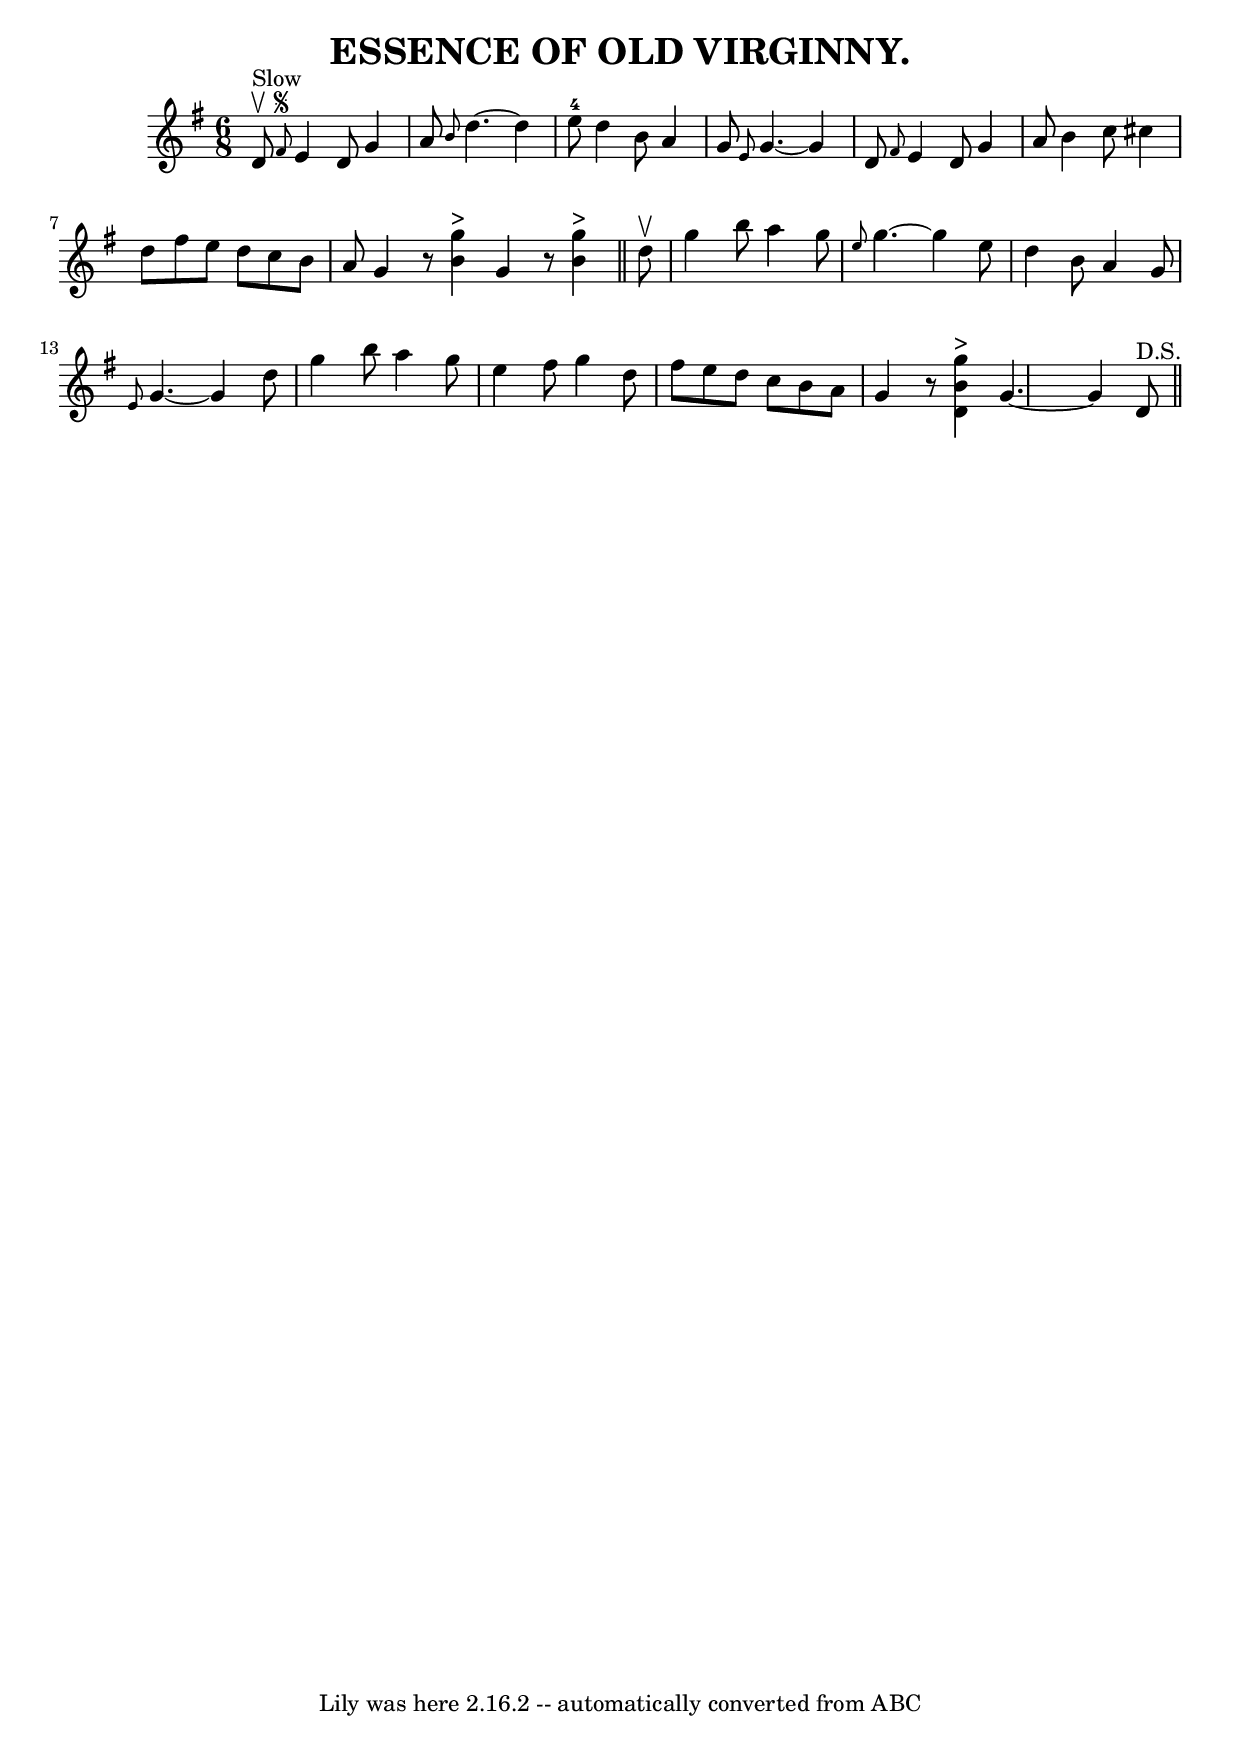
\version "2.16.2"
\include "Mammoth.ily"
\header {
  %% book = "Coles pg. 24.2"
  crossRefNumber = "18"
  footnotes = ""
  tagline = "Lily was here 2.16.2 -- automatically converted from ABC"
  title = "ESSENCE OF OLD VIRGINNY."

}
voicedefault =  {


  \time 6/8 
  \key g \major
 d'8^"Slow"^\upbow   |
  \grace { fis'8 
	   ^\segno 
	 } e'4 d'8 g'4 a'8  |
  \grace { b'8  
	 } d''4.   ~   
  d''4 e''8-4 |
  d''4 b'8 a'4 g'8  |
  \grace {    
    e'8  
  } g'4.   ~ g'4 d'8  |
  \grace { fis'8  
	 } e'4 d'8 
  g'4 a'8  |
  b'4 c''8 cis''4 d''8  |
  fis''8    
  e''8 d''8 c''8 b'8 a'8  |
  g'4    r8   << g''4^">" b'4 
	       >> \bar ":|" g'4    r8   << g''4^">" b'4   >> \bar "||" d''8 
  ^\upbow |
  g''4 b''8 a''4 g''8  |
  \grace { e''8  
	 }   
  g''4.   ~ g''4 e''8  |
  d''4 b'8 a'4 g'8  |
  
  \grace { e'8  
	 } g'4.   ~ g'4 d''8  |
  g''4 b''8 a''4 
  g''8  |
  e''4 fis''8 g''4 d''8  |
  fis''8 e''8   
  d''8 c''8 b'8 a'8  |
  g'4    r8   << g''4^">" b'4 d'4 
	       >> \bar ":|" g'4.   ~ g'4 d'8^"D.S."   \bar "||"   

}

\score{
  <<

    \context Staff="default"
    {
      \voicedefault 
      
    }

  >>
  \layout {
    
  }
  \midi {
  }

}
